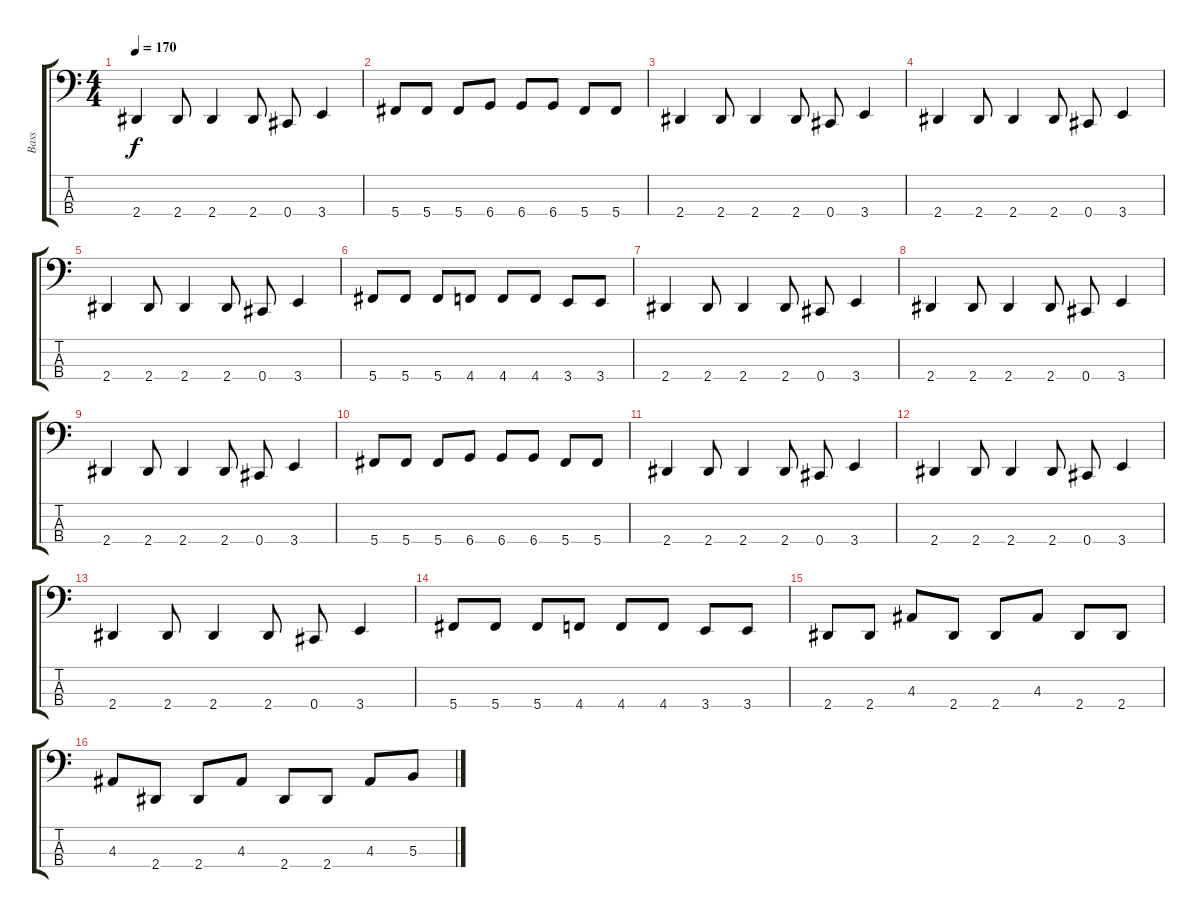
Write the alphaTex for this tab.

\track ("Bass" "Bass") {instrument electricbasspick}
\staff {score tabs}
\tuning (E2 B1 Gb1 Db1) {hide}
\ts (4 4)
\tempo 170
\clef f4
\ks c
2.4.4{dy f} 2.4.8 2.4.4 2.4.8 0.4.8 3.4.4 |
5.4.8 5.4.8 5.4.8 6.4.8 6.4.8 6.4.8 5.4.8 5.4.8 |
2.4.4 2.4.8 2.4.4 2.4.8 0.4.8 3.4.4 |
2.4.4 2.4.8 2.4.4 2.4.8 0.4.8 3.4.4 |
2.4.4 2.4.8 2.4.4 2.4.8 0.4.8 3.4.4 |
5.4.8 5.4.8 5.4.8 4.4.8 4.4.8 4.4.8 3.4.8 3.4.8 |
2.4.4 2.4.8 2.4.4 2.4.8 0.4.8 3.4.4 |
2.4.4 2.4.8 2.4.4 2.4.8 0.4.8 3.4.4 |
2.4.4 2.4.8 2.4.4 2.4.8 0.4.8 3.4.4 |
5.4.8 5.4.8 5.4.8 6.4.8 6.4.8 6.4.8 5.4.8 5.4.8 |
2.4.4 2.4.8 2.4.4 2.4.8 0.4.8 3.4.4 |
2.4.4 2.4.8 2.4.4 2.4.8 0.4.8 3.4.4 |
2.4.4 2.4.8 2.4.4 2.4.8 0.4.8 3.4.4 |
5.4.8 5.4.8 5.4.8 4.4.8 4.4.8 4.4.8 3.4.8 3.4.8 |
2.4.8 2.4.8 4.3.8 2.4.8 2.4.8 4.3.8 2.4.8 2.4.8 |
4.3.8 2.4.8 2.4.8 4.3.8 2.4.8 2.4.8 4.3.8 5.3.8
